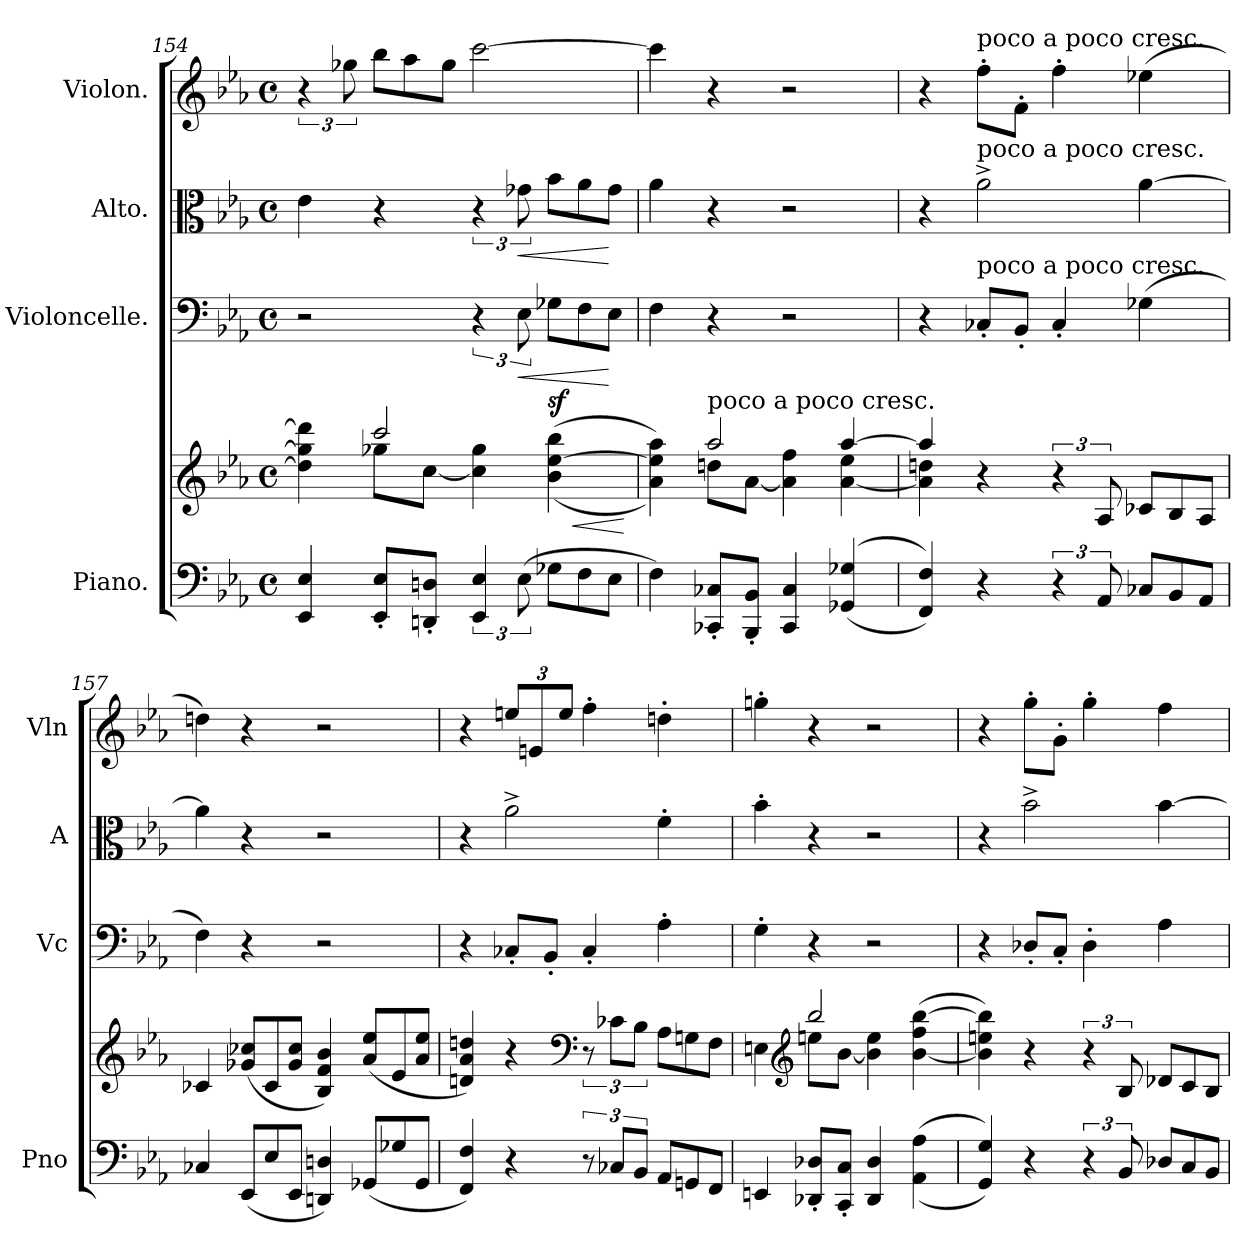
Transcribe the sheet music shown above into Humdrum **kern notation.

**kern	**kern	**dynam	**kern	**dynam	**kern	**dynam	**kern
*part4	*part4	*part4	*part3	*part3	*part2	*part2	*part1
*staff5	*staff4	*staff4/5	*staff3	*staff3	*staff2	*staff2	*staff1
*I"Piano.	*	*	*I"Violoncelle.	*	*I"Alto.	*	*I"Violon.
*I'Pno	*	*	*I'Vc	*	*I'A	*	*I'Vln
*clefF4	*clefG2	*	*clefF4	*	*clefC3	*	*clefG2
*k[b-e-a-]	*k[b-e-a-]	*	*k[b-e-a-]	*	*k[b-e-a-]	*	*k[b-e-a-]
*c:	*c:	*	*c:	*	*c:	*	*c:
*M4/4	*M4/4	*	*M4/4	*	*M4/4	*	*M4/4
*met(c)	*met(c)	*	*met(c)	*	*met(c)	*	*met(c)
=154	=154	=154	=154	=154	=154	=154	=154
*	*^	*	*	*	*	*	*
4EE-/ 4E-/	4dd-]\ 4gg]\ 4ddd-]\	4ryy	.	2r	.	4e-\	.	6r
.	.	.	.	.	.	.	.	12gg-X\
*	*	*	*	*	*	*	*	*Xtuplet
8EE-'/ 8E-'/L	2ccc/	8gg-X\L	.	.	.	4r	.	12bb-\L
.	.	.	.	.	.	.	.	12aa-\
8DDn'/ 8Dn'/J	.	[8cc\J	.	.	.	.	.	.
.	.	.	.	.	.	.	.	12gg-\J
6EE-/ 6E-/	.	4cc]\ 4gg-\	.	6r	.	6r	.	[2ccc\
!	!	!	!	!	!LO:HP:b	!	!LO:HP:b	!
(12E-\	.	.	.	12E-\	<	12g-X\	<	.
*Xtuplet	*	*	*	*	*	*	*	*
!	!	!	!LO:HP:b	!	!	!	!	!
*	*	*	*	*Xtuplet	*	*Xtuplet	*	*
!	!	!	!LO:DY:n=1:a	!	!	!	!	!
12G-X\L	(<(>4b-\ [4ee-\ 4bb-\	4ryy	< sf	12G-X\L	.	12b-\L	.	.
12F\	.	.	.	12F\	.	12a-\	.	.
12E-\J	.	.	.	12E-\J	[	12g-\J	[	.
*	*v	*v	*	*	*	*	*	*
.	.	[	.	.	.	.	.
=155	=155	=155	=155	=155	=155	=155	=155
*	*^	*	*	*	*	*	*
4F\)	4a-\ 4ee-]\ 4aa-\))	4ryy	.	4F\	.	4a-\	.	4ccc\]
!	!LO:TX:t=poco a poco cresc.	!	!	!	!	!	!	!
8CC-X'/ 8C-X'/L	2aa-/	8ddn\L	.	4r	.	4r	.	4r
8BBB-'/ 8BB-'/J	.	[8a-\J	.	.	.	.	.	.
4CC-/ 4C-/	.	4a-]\ 4ff\	.	2r	.	2r	.	2r
(<(>4GG-X/ 4G-X/	[4aa-/	[4a-\ 4ee-\	.	.	.	.	.	.
=156	=156	=156	=156	=156	=156	=156	=156	=156
4FF/ 4F/))	4aa-/]	4a-]\ 4ddn\	.	4r	.	4r	.	4r
!	!	!	!	!	!	!	!	!LO:TX:t=poco a poco cresc.
!	!	!	!	!	!	!LO:TX:t=poco a poco cresc.	!	!
!	!	!	!	!LO:TX:t=poco a poco cresc.	!	!	!	!
4r	4r	4ryy	.	8C-X'/L	.	2a-^\	.	8ff'\L
.	.	.	.	8BB-'/J	.	.	.	8f'\J
*tuplet	*	*	*	*	*	*	*	*
6r	6r	2ryy	.	4C-'/	.	.	.	4ff'\
12AA-/	12A-/	.	.	.	.	.	.	.
*Xtuplet	*Xtuplet	*	*	*	*	*	*	*
12C-X/L	12c-X/L	.	.	(4G-X\	.	[4a-\	.	(4ee-X\
12BB-/	12B-/	.	.	.	.	.	.	.
12AA-/J	12A-/J	.	.	.	.	.	.	.
*	*v	*v	*	*	*	*	*	*
=157	=157	=157	=157	=157	=157	=157	=157
4C-X/	4c-X/	.	4F\)	.	4a-\]	.	4ddn\)
(12EE-/L	(12g-X/ 12cc-X/L	.	4r	.	4r	.	4r
12E-/	12c-/	.	.	.	.	.	.
12EE-/J	12g-/ 12cc-/J	.	.	.	.	.	.
4DDn/ 4Dn/)	4B-/ 4f/ 4b-/)	.	2r	.	2r	.	2r
(12GG-X/L	(12a-/ 12ee-/L	.	.	.	.	.	.
12G-X/	12e-/	.	.	.	.	.	.
12GG-/J	12a-/ 12ee-/J	.	.	.	.	.	.
=158	=158	=158	=158	=158	=158	=158	=158
4FF/ 4F/)	4dn/ 4a-/ 4ddn/)	.	4r	.	4r	.	4r
*	*	*	*	*	*	*	*tuplet
4r	4r	.	8C-X'/L	.	2a-^\	.	12een/L
.	.	.	.	.	.	.	12en/
.	.	.	8BB-'/J	.	.	.	.
.	.	.	.	.	.	.	12ee/J
*	*clefF4	*	*	*	*	*	*
*tuplet	*tuplet	*	*	*	*	*	*
12r	12r	.	4C-'/	.	.	.	4ff'\
12C-X/L	12c-X\L	.	.	.	.	.	.
12BB-/J	12B-\J	.	.	.	.	.	.
*Xtuplet	*Xtuplet	*	*	*	*	*	*
12AA-/L	12A-\L	.	4A-'\	.	4f'\	.	4ddn'\
12GGn/	12Gn\	.	.	.	.	.	.
12FF/J	12F\J	.	.	.	.	.	.
=159	=159	=159	=159	=159	=159	=159	=159
*	*^	*	*	*	*	*	*
4EEn/	4En\	4ryy	.	4G'\	.	4b-'\	.	4ggn'\
*	*clefG2	*	*	*	*	*	*	*
8DD-X'/ 8D-X'/L	2bb-/	8een\L	.	4r	.	4r	.	4r
8CC'/ 8C'/J	.	[8b-\J	.	.	.	.	.	.
4DD-/ 4D-/	.	4b-]\ 4ee\	.	2r	.	2r	.	2r
(<(>4AA-\ 4A-\	(<[4b-\ 4ff\ [4bb-\	4ryy	.	.	.	.	.	.
*	*v	*v	*	*	*	*	*	*
=160	=160	=160	=160	=160	=160	=160	=160
4GG/ 4G/))	4b-]\ 4een\ 4bb-]\)	.	4r	.	4r	.	4r
4r	4r	.	8D-X'/L	.	2b-^\	.	8gg'\L
.	.	.	8C'/J	.	.	.	8g'\J
*tuplet	*tuplet	*	*	*	*	*	*
6r	6r	.	4D-'\	.	.	.	4gg'\
12BB-/	12B-/	.	.	.	.	.	.
*Xtuplet	*Xtuplet	*	*	*	*	*	*
12D-X/L	12d-X/L	.	4A-\	.	[4b-\	.	4ff\
12C/	12c/	.	.	.	.	.	.
12BB-/J	12B-/J	.	.	.	.	.	.
=	=	=	=	=	=	=	=
*-	*-	*-	*-	*-	*-	*-	*-
